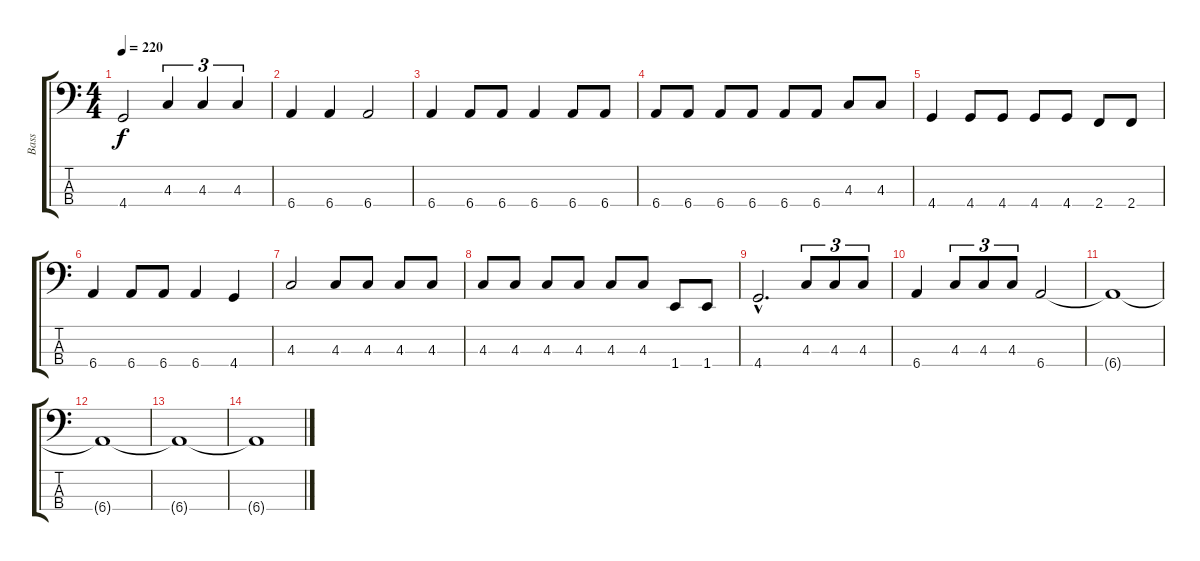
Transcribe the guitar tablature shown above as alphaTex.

\track ("Bass" "Bass") {instrument electricbassfinger}
\staff {score tabs}
\tuning (Gb2 Db2 Ab1 Eb1) {hide}
\ts (4 4)
\tempo 220
\clef f4
\ks c
4.4.2{dy f} 4.3.4{tu (3 2)} 4.3.4{tu (3 2)} 4.3.4{tu (3 2)} |
6.4.4 6.4.4 6.4.2 |
6.4.4 6.4.8 6.4.8 6.4.4 6.4.8 6.4.8 |
6.4.8 6.4.8 6.4.8 6.4.8 6.4.8 6.4.8 4.3.8 4.3.8 |
4.4.4 4.4.8 4.4.8 4.4.8 4.4.8 2.4.8 2.4.8 |
6.4.4 6.4.8 6.4.8 6.4.4 4.4.4 |
4.3.2 4.3.8 4.3.8 4.3.8 4.3.8 |
4.3.8 4.3.8 4.3.8 4.3.8 4.3.8 4.3.8 1.4.8 1.4.8 |
4.4{hac}.2{d} 4.3.8{tu (3 2)} 4.3.8{tu (3 2)} 4.3.8{tu (3 2)} |
6.4.4 4.3.8{tu (3 2)} 4.3.8{tu (3 2)} 4.3.8{tu (3 2)} 6.4.2 |
6.4{t}.1 |
6.4{t}.1 |
6.4{t}.1{volume 0} |
6.4{t}.1
